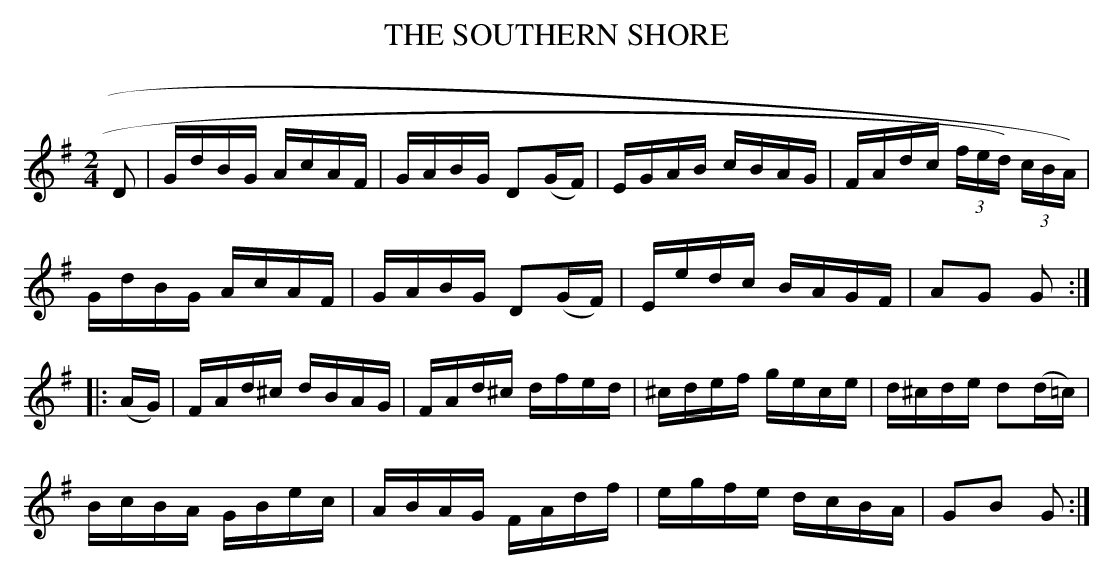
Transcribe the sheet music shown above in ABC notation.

X:1
T: THE SOUTHERN SHORE
M: 2/4
L: 1/16
K: G
D2|GdBG AcAF|GABG D2(GF)|EGAB cBAG|FAdc (3fed) (3cBA)|
GdBG AcAF|GABG D2(GF)|Eedc BAGF|A2G2 G2:|
|:(AG)|FAd^c dBAG|FAd^c dfed|^cdef gece|d^cde d2(d=c)|
BcBA GBec|ABAG FAdf|egfe dcBA|G2B2 G2:|
